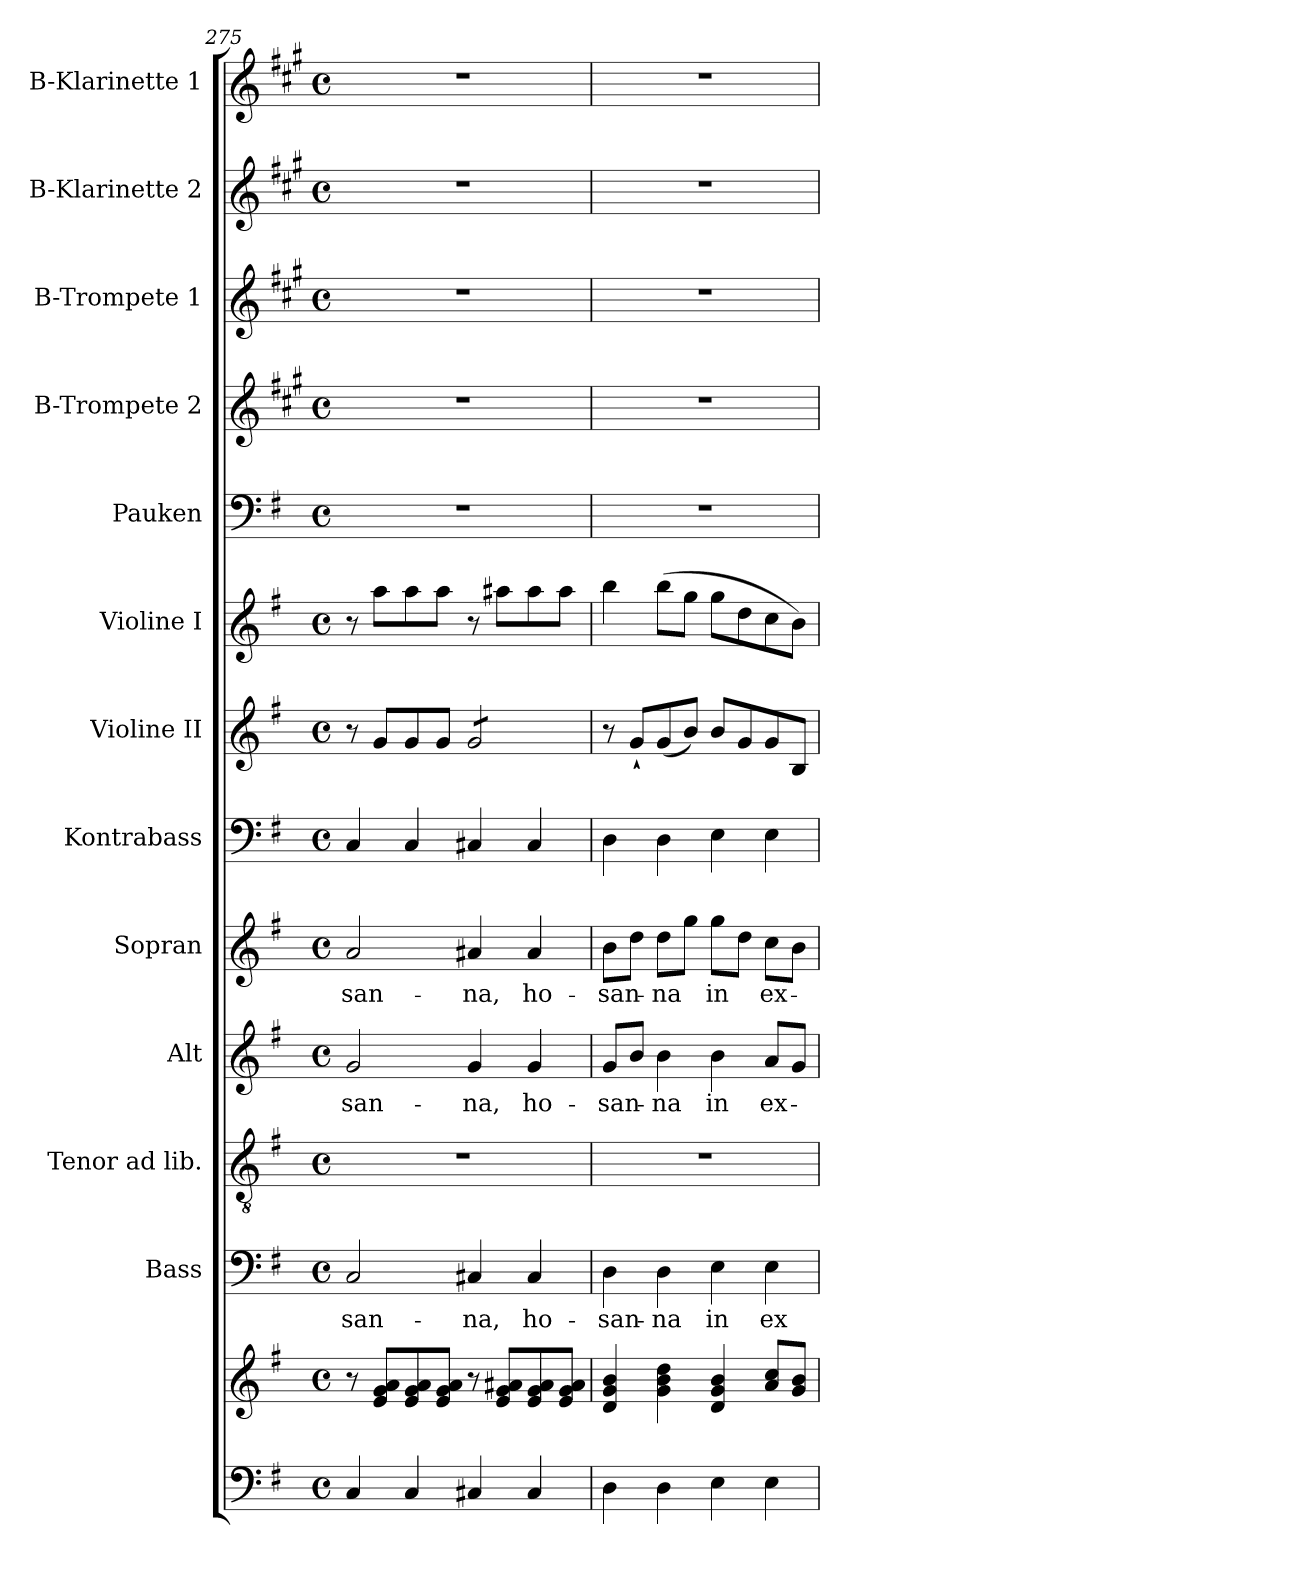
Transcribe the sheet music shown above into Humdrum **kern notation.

**kern	**kern	**kern	**text	**kern	**kern	**text	**kern	**text	**kern	**kern	**kern	**kern	**kern	**kern	**kern	**kern
*part13	*part13	*part12	*part12	*part11	*part10	*part10	*part9	*part9	*part8	*part7	*part6	*part5	*part4	*part3	*part2	*part1
*staff14	*staff13	*staff12	*staff12	*staff11	*staff10	*staff10	*staff9	*staff9	*staff8	*staff7	*staff6	*staff5	*staff4	*staff3	*staff2	*staff1
*	*	*I"Bass	*	*I"Tenor ad lib.	*I"Alt	*	*I"Sopran	*	*I"Kontrabass	*I"Violine II	*I"Violine I	*I"Pauken	*I"B-Trompete 2	*I"B-Trompete 1	*I"B-Klarinette 2	*I"B-Klarinette 1
*	*	*I'B.	*	*I'T.	*I'A.	*	*I'S.	*	*I'Kb.	*I'Vl. II	*I'Vl. I	*I'Pk.	*I'Trp. 2	*I'Trp. 1	*I'B Kl. 2	*I'B Kl. 1
*clefF4	*clefG2	*clefF4	*	*clefGv2	*clefG2	*	*clefG2	*	*clefF4	*clefG2	*clefG2	*clefF4	*clefG2	*clefG2	*clefG2	*clefG2
*	*	*	*	*	*	*	*	*	*ITrd7c12	*	*	*	*ITrd1c2	*ITrd1c2	*ITrd1c2	*ITrd1c2
*k[f#]	*k[f#]	*k[f#]	*	*k[f#]	*k[f#]	*	*k[f#]	*	*k[f#]	*k[f#]	*k[f#]	*k[f#]	*k[f#]	*k[f#]	*k[f#]	*k[f#]
*G:	*G:	*G:	*	*G:	*G:	*	*G:	*	*G:	*G:	*G:	*G:	*G:	*G:	*G:	*G:
*M4/4	*M4/4	*M4/4	*	*M4/4	*M4/4	*	*M4/4	*	*M4/4	*M4/4	*M4/4	*M4/4	*M4/4	*M4/4	*M4/4	*M4/4
*met(c)	*met(c)	*met(c)	*	*met(c)	*met(c)	*	*met(c)	*	*met(c)	*met(c)	*met(c)	*met(c)	*met(c)	*met(c)	*met(c)	*met(c)
=275	=275	=275	=275	=275	=275	=275	=275	=275	=275	=275	=275	=275	=275	=275	=275	=275
!	!	!	!LO:LY:b	!	!	!LO:LY:b	!	!LO:LY:b	!	!	!	!	!	!	!	!
4C/	8r	2C/	-san-	1r	2g/	-san-	2a/	-san-	4CC/	8r	8r	1r	1r	1r	1r	1r
.	8e/ 8g/ 8a/L	.	.	.	.	.	.	.	.	8g/L	8aa\L	.	.	.	.	.
4C/	8e/ 8g/ 8a/	.	.	.	.	.	.	.	4CC/	8g/	8aa\	.	.	.	.	.
.	8e/ 8g/ 8a/J	.	.	.	.	.	.	.	.	8g/J	8aa\J	.	.	.	.	.
!	!	!	!LO:LY:b	!	!	!LO:LY:b	!	!LO:LY:b	!	!	!	!	!	!	!	!
*	*	*	*	*	*	*	*	*	*	*tremolo	*	*	*	*	*	*
4C#X/	8r	4C#X/	-na,	.	4g/	-na,	4a#X/	-na,	4CC#X/	8g/L	8r	.	.	.	.	.
.	8e/ 8g/ 8a#X/L	.	.	.	.	.	.	.	.	8g/	8aa#X\L	.	.	.	.	.
!	!	!	!LO:LY:b	!	!	!LO:LY:b	!	!LO:LY:b	!	!	!	!	!	!	!	!
4C#/	8e/ 8g/ 8a#/	4C#/	ho-	.	4g/	ho-	4a#/	ho-	4CC#/	8g/	8aa#\	.	.	.	.	.
.	8e/ 8g/ 8a#/J	.	.	.	.	.	.	.	.	8g/J	8aa#\J	.	.	.	.	.
*	*	*	*	*	*	*	*	*	*	*Xtremolo	*	*	*	*	*	*
!!LO:PB:g=z
=276	=276	=276	=276	=276	=276	=276	=276	=276	=276	=276	=276	=276	=276	=276	=276	=276
!	!	!	!LO:LY:b	!	!	!LO:LY:b	!	!LO:LY:b	!	!	!	!	!	!	!	!
4D\	4d/ 4g/ 4b/	4D\	-san-	1r	8g/L	-san-	8b\L	-san-	4DD\	8r	4bb\	1r	1r	1r	1r	1r
.	.	.	.	.	8b/J	.	8dd\J	.	.	8g`</L	.	.	.	.	.	.
!	!	!	!LO:LY:b	!	!	!LO:LY:b	!	!LO:LY:b	!	!	!	!	!	!	!	!
4D\	4g\ 4b\ 4dd\	4D\	-na	.	4b\	-na	8dd\L	-na	4DD\	(<8g/	(>8bb\L	.	.	.	.	.
.	.	.	.	.	.	.	8gg\J	.	.	8b/J)	8gg\J	.	.	.	.	.
!	!	!	!LO:LY:b	!	!	!LO:LY:b	!	!LO:LY:b	!	!	!	!	!	!	!	!
4E\	4d/ 4g/ 4b/	4E\	in	.	4b\	in	8gg\L	in	4EE\	8b/L	8gg\L	.	.	.	.	.
.	.	.	.	.	.	.	8dd\J	.	.	8g/	8dd\	.	.	.	.	.
!	!	!	!LO:LY:b	!	!	!LO:LY:b	!	!LO:LY:b	!	!	!	!	!	!	!	!
4E\	8a/ 8cc/L	4E\	ex-	.	8a/L	ex-	8cc\L	ex-	4EE\	8g/	8cc\	.	.	.	.	.
.	8g/ 8b/J	.	.	.	8g/J	.	8b\J	.	.	8B/J	8b\J)	.	.	.	.	.
=	=	=	=	=	=	=	=	=	=	=	=	=	=	=	=	=
*-	*-	*-	*-	*-	*-	*-	*-	*-	*-	*-	*-	*-	*-	*-	*-	*-
